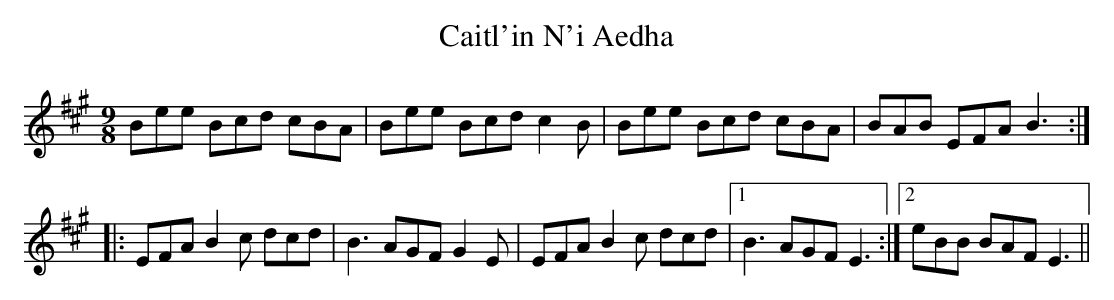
X:1
T:Caitl'in N'i Aedha
M:9/8
K:Emix
Bee Bcd cBA|Bee Bcd c2B|Bee Bcd cBA|BAB EFA B3:|
|:EFA B2c dcd|B3 AGF G2E|EFA B2c dcd|1 B3 AGF E3:|2 eBB BAF E3||
